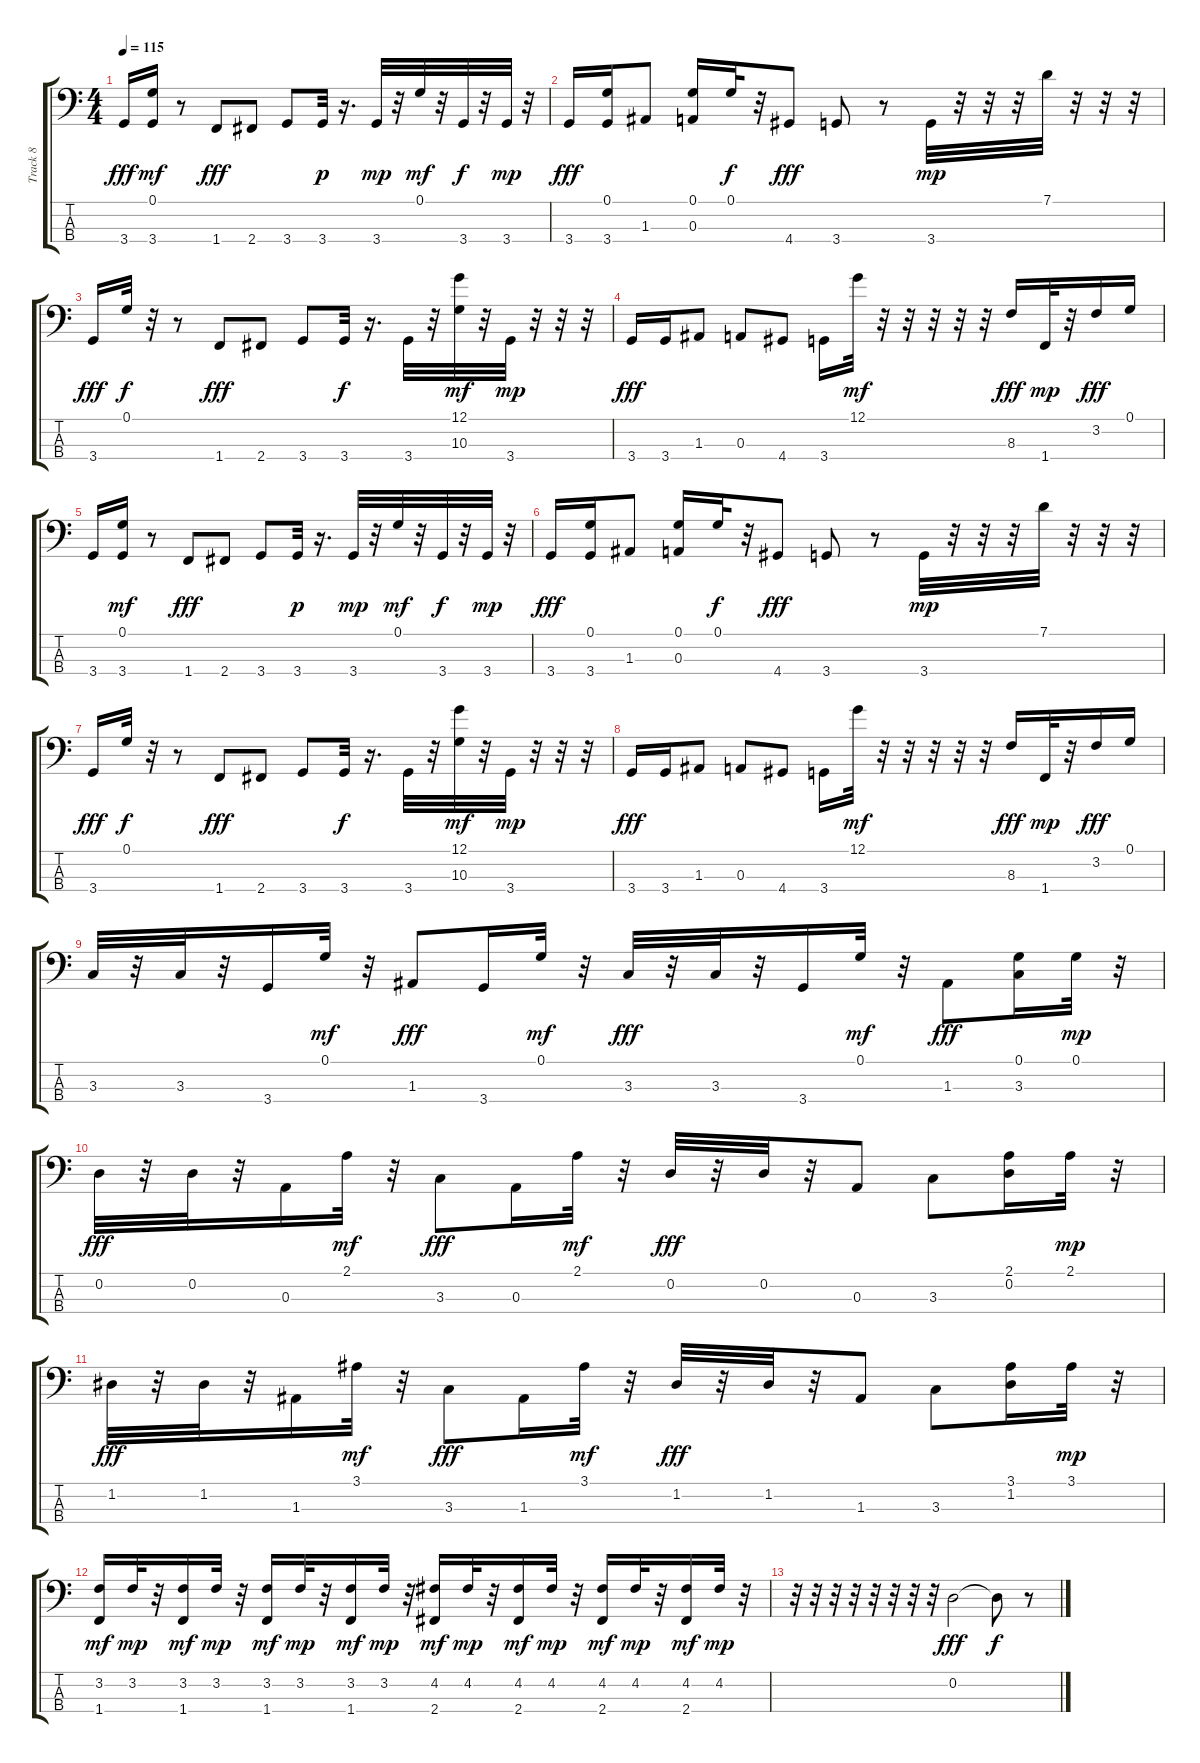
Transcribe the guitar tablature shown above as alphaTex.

\track ("Track 8" "Track 8") {instrument slapbass1}
\staff {score tabs}
\tuning (G2 D2 A1 E1) {hide}
\ts (4 4)
\tempo 115
\clef f4
\ks c
3.4.16{dy fff} (0.1 3.4).16{dy mf} r.8 1.4.8{dy fff} 2.4.8 3.4.8 3.4.32{dy p} r.16{d} 3.4.32{dy mp} r.32 0.1.32{dy mf} r.32 3.4.32{dy f} r.32 3.4.32{dy mp} r.32 |
3.4.16{dy fff} (0.1 3.4).16 1.3.8 (0.1 0.3).16 0.1.32{dy f} r.32 4.4.8{dy fff} 3.4.8 r.8 3.4.32{dy mp} r.32 r.32 r.32 7.1.32 r.32 r.32 r.32 |
3.4.16{dy fff} 0.1.32{dy f} r.32 r.8 1.4.8{dy fff} 2.4.8 3.4.8 3.4.32{dy f} r.16{d} 3.4.32 r.32 (12.1 10.3).32{dy mf} r.32 3.4.32{dy mp} r.32 r.32 r.32 |
3.4.16{dy fff} 3.4.16 1.3.8 0.3.8 4.4.8 3.4.16 12.1.32{dy mf} r.32 r.32 r.32 r.32 r.32 8.3.16{dy fff} 1.4.32{dy mp} r.32 3.2.16{dy fff} 0.1.16 |
3.4.16 (0.1 3.4).16{dy mf} r.8 1.4.8{dy fff} 2.4.8 3.4.8 3.4.32{dy p} r.16{d} 3.4.32{dy mp} r.32 0.1.32{dy mf} r.32 3.4.32{dy f} r.32 3.4.32{dy mp} r.32 |
3.4.16{dy fff} (0.1 3.4).16 1.3.8 (0.1 0.3).16 0.1.32{dy f} r.32 4.4.8{dy fff} 3.4.8 r.8 3.4.32{dy mp} r.32 r.32 r.32 7.1.32 r.32 r.32 r.32 |
3.4.16{dy fff} 0.1.32{dy f} r.32 r.8 1.4.8{dy fff} 2.4.8 3.4.8 3.4.32{dy f} r.16{d} 3.4.32 r.32 (12.1 10.3).32{dy mf} r.32 3.4.32{dy mp} r.32 r.32 r.32 |
3.4.16{dy fff} 3.4.16 1.3.8 0.3.8 4.4.8 3.4.16 12.1.32{dy mf} r.32 r.32 r.32 r.32 r.32 8.3.16{dy fff} 1.4.32{dy mp} r.32 3.2.16{dy fff} 0.1.16 |
3.3.32 r.32 3.3.32 r.32 3.4.16 0.1.32{dy mf} r.32 1.3.8{dy fff} 3.4.16 0.1.32{dy mf} r.32 3.3.32{dy fff} r.32 3.3.32 r.32 3.4.16 0.1.32{dy mf} r.32 1.3.8{dy fff} (0.1 3.3).16 0.1.32{dy mp} r.32 |
0.2.32{dy fff} r.32 0.2.32 r.32 0.3.16 2.1.32{dy mf} r.32 3.3.8{dy fff} 0.3.16 2.1.32{dy mf} r.32 0.2.32{dy fff} r.32 0.2.32 r.32 0.3.8 3.3.8 (2.1 0.2).16 2.1.32{dy mp} r.32 |
1.2.32{dy fff} r.32 1.2.32 r.32 1.3.16 3.1.32{dy mf} r.32 3.3.8{dy fff} 1.3.16 3.1.32{dy mf} r.32 1.2.32{dy fff} r.32 1.2.32 r.32 1.3.8 3.3.8 (3.1 1.2).16 3.1.32{dy mp} r.32 |
(3.2 1.4).16{dy mf} 3.2.32{dy mp} r.32 (3.2 1.4).16{dy mf} 3.2.32{dy mp} r.32 (3.2 1.4).16{dy mf} 3.2.32{dy mp} r.32 (3.2 1.4).16{dy mf} 3.2.32{dy mp} r.32 (4.2 2.4).16{dy mf} 4.2.32{dy mp} r.32 (4.2 2.4).16{dy mf} 4.2.32{dy mp} r.32 (4.2 2.4).16{dy mf} 4.2.32{dy mp} r.32 (4.2 2.4).16{dy mf} 4.2.32{dy mp} r.32 |
r.32 r.32 r.32 r.32 r.32 r.32 r.32 r.32 0.2.2{dy fff} 0.2{t}.8{dy f} r.8
